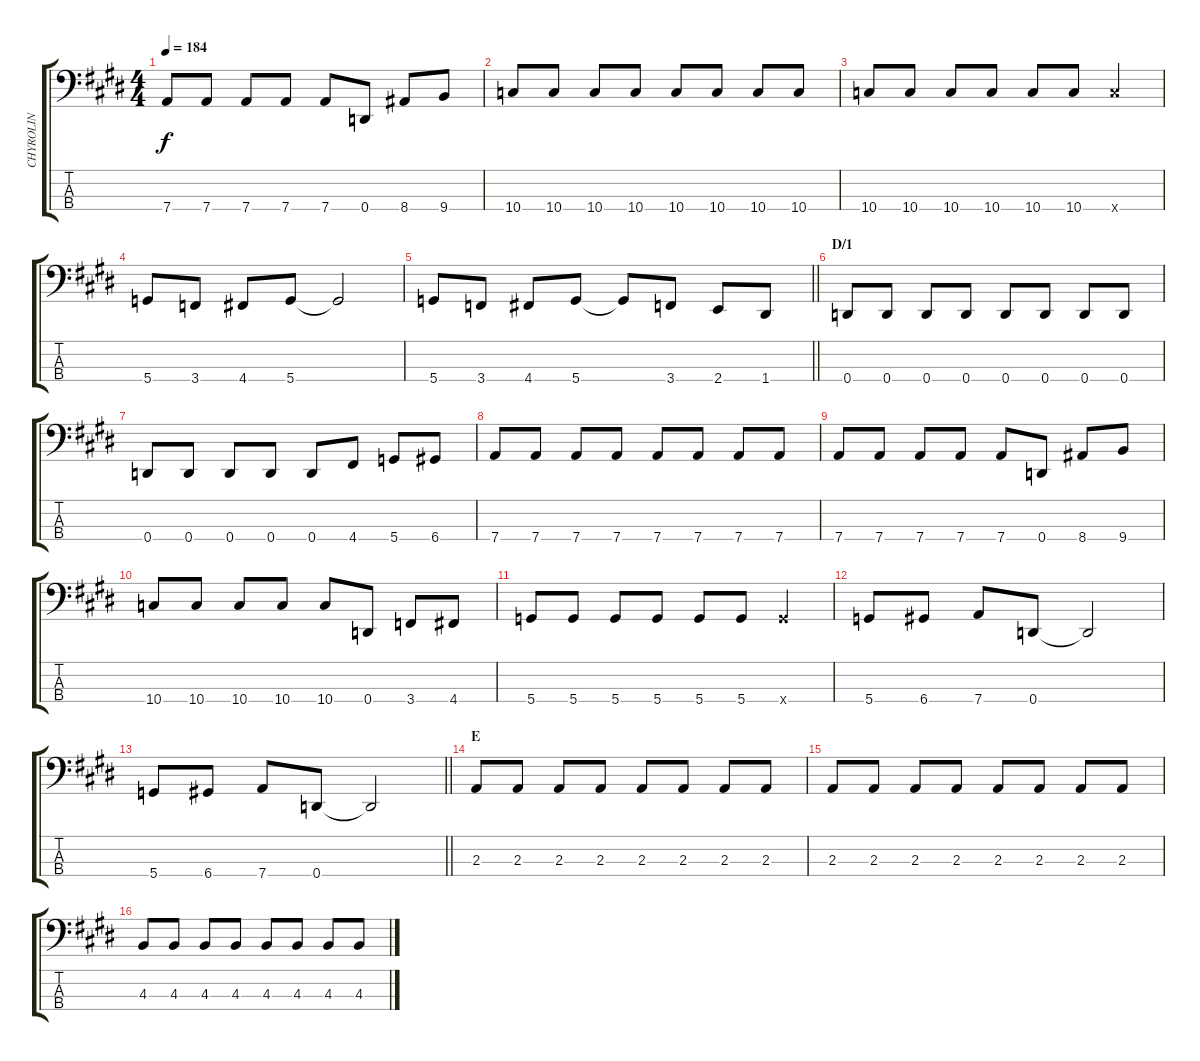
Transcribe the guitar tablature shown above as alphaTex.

\track ("CHYROLIN" "CHYROLIN") {instrument electricbasspick}
\staff {score tabs}
\tuning (F2 C2 G1 D1) {hide}
\ts (4 4)
\tempo 184
\clef f4
\ks e
7.4.8{dy f} 7.4.8 7.4.8 7.4.8 7.4.8 0.4.8 8.4.8 9.4.8 |
10.4.8 10.4.8 10.4.8 10.4.8 10.4.8 10.4.8 10.4.8 10.4.8 |
10.4.8 10.4.8 10.4.8 10.4.8 10.4.8 10.4.8 10.4{x}.4 |
5.4.8 3.4.8 4.4.8 5.4.8 5.4{t}.2 |
\barLineRight lightlight
5.4.8 3.4.8 4.4.8 5.4.8 5.4{t}.8 3.4.8 2.4.8 1.4.8 |
\section ("" "D/1")
0.4.8 0.4.8 0.4.8 0.4.8 0.4.8 0.4.8 0.4.8 0.4.8 |
0.4.8 0.4.8 0.4.8 0.4.8 0.4.8 4.4.8 5.4.8 6.4.8 |
7.4.8 7.4.8 7.4.8 7.4.8 7.4.8 7.4.8 7.4.8 7.4.8 |
7.4.8 7.4.8 7.4.8 7.4.8 7.4.8 0.4.8 8.4.8 9.4.8 |
10.4.8 10.4.8 10.4.8 10.4.8 10.4.8 0.4.8 3.4.8 4.4.8 |
5.4.8 5.4.8 5.4.8 5.4.8 5.4.8 5.4.8 5.4{x}.4 |
5.4.8 6.4.8 7.4.8 0.4.8 0.4{t}.2 |
\barLineRight lightlight
5.4.8 6.4.8 7.4.8 0.4.8 0.4{t}.2 |
\section ("" "E")
2.3.8 2.3.8 2.3.8 2.3.8 2.3.8 2.3.8 2.3.8 2.3.8 |
2.3.8 2.3.8 2.3.8 2.3.8 2.3.8 2.3.8 2.3.8 2.3.8 |
4.3.8 4.3.8 4.3.8 4.3.8 4.3.8 4.3.8 4.3.8 4.3.8
